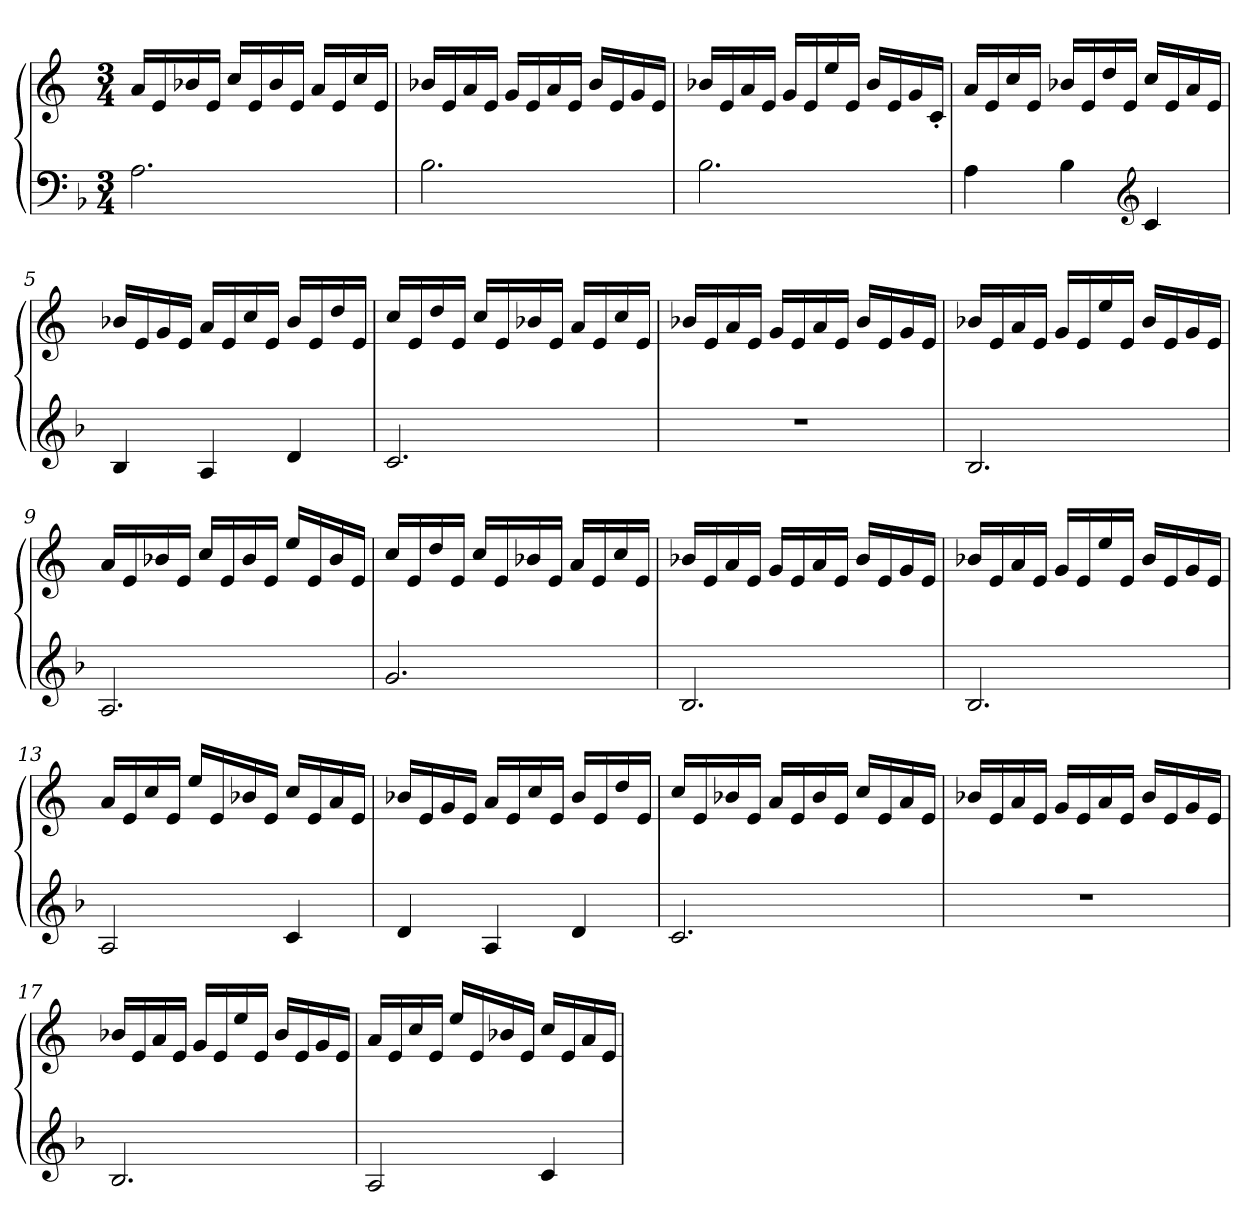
**kern	**kern
*part1	*part1
*staff2	*staff1
*clefF4	*clefG2
*k[b-]	*
*M3/4	*M3/4
=1	=1
2.A	16aLL
.	16e
.	16b-X
.	16eJJ
.	16ccLL
.	16e
.	16b-
.	16eJJ
.	16aLL
.	16e
.	16cc
.	16eJJ
=2	=2
2.B-	16b-XLL
.	16e
.	16a
.	16eJJ
.	16gLL
.	16e
.	16a
.	16eJJ
.	16b-LL
.	16e
.	16g
.	16eJJ
=3	=3
2.B-	16b-XLL
.	16e
.	16a
.	16eJJ
.	16gLL
.	16e
.	16ee
.	16eJJ
.	16b-LL
.	16e
.	16g
.	16c'JJ
=4	=4
4A	16aLL
.	16e
.	16cc
.	16eJJ
4B-	16b-XLL
.	16e
.	16dd
.	16eJJ
*clefG2	*
4c	16ccLL
.	16e
.	16a
.	16eJJ
=5	=5
4B-	16b-XLL
.	16e
.	16g
.	16eJJ
4A	16aLL
.	16e
.	16cc
.	16eJJ
4d	16b-LL
.	16e
.	16dd
.	16eJJ
=6	=6
2.c	16ccLL
.	16e
.	16dd
.	16eJJ
.	16ccLL
.	16e
.	16b-X
.	16eJJ
.	16aLL
.	16e
.	16cc
.	16eJJ
=7	=7
2.r	16b-XLL
.	16e
.	16a
.	16eJJ
.	16gLL
.	16e
.	16a
.	16eJJ
.	16b-LL
.	16e
.	16g
.	16eJJ
=8	=8
2.B-	16b-XLL
.	16e
.	16a
.	16eJJ
.	16gLL
.	16e
.	16ee
.	16eJJ
.	16b-LL
.	16e
.	16g
.	16eJJ
=9	=9
2.A	16aLL
.	16e
.	16b-X
.	16eJJ
.	16ccLL
.	16e
.	16b-
.	16eJJ
.	16eeLL
.	16e
.	16b-
.	16eJJ
=10	=10
2.g	16ccLL
.	16e
.	16dd
.	16eJJ
.	16ccLL
.	16e
.	16b-X
.	16eJJ
.	16aLL
.	16e
.	16cc
.	16eJJ
=11	=11
2.B-	16b-XLL
.	16e
.	16a
.	16eJJ
.	16gLL
.	16e
.	16a
.	16eJJ
.	16b-LL
.	16e
.	16g
.	16eJJ
=12	=12
2.B-	16b-XLL
.	16e
.	16a
.	16eJJ
.	16gLL
.	16e
.	16ee
.	16eJJ
.	16b-LL
.	16e
.	16g
.	16eJJ
=13	=13
2A	16aLL
.	16e
.	16cc
.	16eJJ
.	16eeLL
.	16e
.	16b-X
.	16eJJ
4c	16ccLL
.	16e
.	16a
.	16eJJ
=14	=14
4d	16b-XLL
.	16e
.	16g
.	16eJJ
4A	16aLL
.	16e
.	16cc
.	16eJJ
4d	16b-LL
.	16e
.	16dd
.	16eJJ
=15	=15
2.c	16ccLL
.	16e
.	16b-X
.	16eJJ
.	16aLL
.	16e
.	16b-
.	16eJJ
.	16ccLL
.	16e
.	16a
.	16eJJ
=16	=16
2.r	16b-XLL
.	16e
.	16a
.	16eJJ
.	16gLL
.	16e
.	16a
.	16eJJ
.	16b-LL
.	16e
.	16g
.	16eJJ
=17	=17
2.B-	16b-XLL
.	16e
.	16a
.	16eJJ
.	16gLL
.	16e
.	16ee
.	16eJJ
.	16b-LL
.	16e
.	16g
.	16eJJ
=18	=18
2A	16aLL
.	16e
.	16cc
.	16eJJ
.	16eeLL
.	16e
.	16b-X
.	16eJJ
4c	16ccLL
.	16e
.	16a
.	16eJJ
=	=
*-	*-
